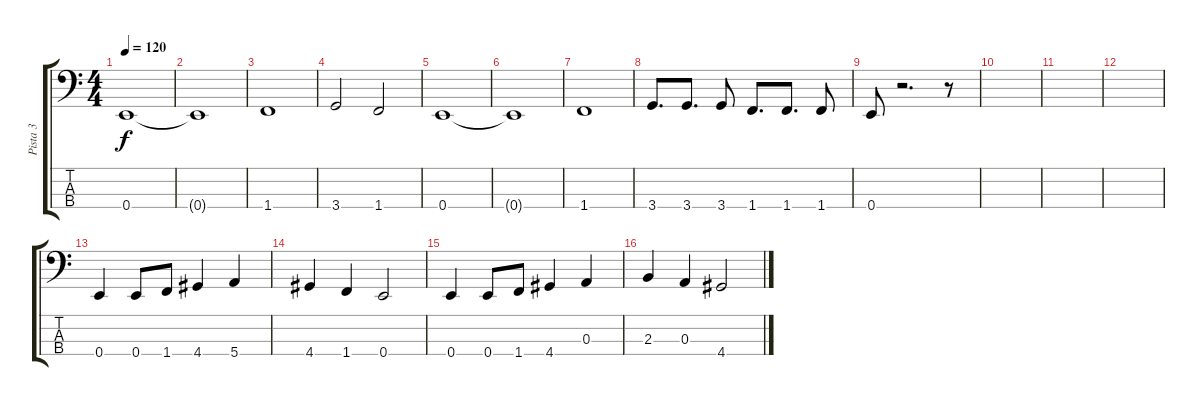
\track ("Pista 3" "Pista 3") {instrument electricbassfinger}
\staff {score tabs}
\tuning (G2 D2 A1 E1) {hide}
\ts (4 4)
\tempo 120
\clef f4
\ks c
0.4.1{dy f} |
0.4{t}.1 |
1.4.1 |
3.4.2 1.4.2 |
0.4.1 |
0.4{t}.1 |
1.4.1 |
3.4.8{d} 3.4.8{d} 3.4.8 1.4.8{d} 1.4.8{d} 1.4.8 |
0.4.8 r.2{d} r.8 |
|
|
|
0.4.4 0.4.8 1.4.8 4.4.4 5.4.4 |
4.4.4 1.4.4 0.4.2 |
0.4.4 0.4.8 1.4.8 4.4.4 0.3.4 |
2.3.4 0.3.4 4.4.2
